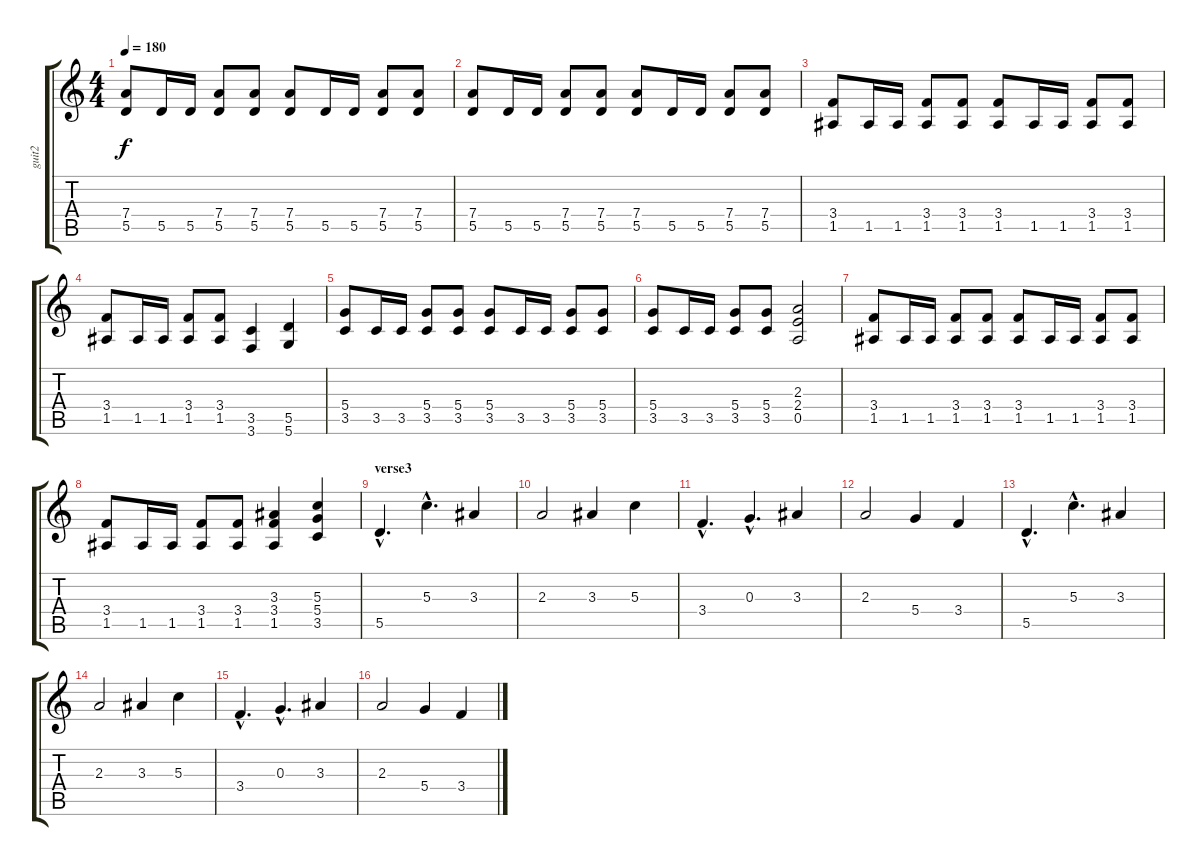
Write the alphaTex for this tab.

\track ("guit2" "guit2") {instrument distortionguitar}
\staff {score tabs}
\tuning (E4 B3 G3 D3 A2 D2) {hide}
\ts (4 4)
\tempo 180
\clef g2
\ks c
(7.4 5.5).8{dy f} 5.5.16 5.5.16 (7.4 5.5).8 (7.4 5.5).8 (7.4 5.5).8 5.5.16 5.5.16 (7.4 5.5).8 (7.4 5.5).8 |
(7.4 5.5).8 5.5.16 5.5.16 (7.4 5.5).8 (7.4 5.5).8 (7.4 5.5).8 5.5.16 5.5.16 (7.4 5.5).8 (7.4 5.5).8 |
(3.4 1.5).8 1.5.16 1.5.16 (3.4 1.5).8 (3.4 1.5).8 (3.4 1.5).8 1.5.16 1.5.16 (3.4 1.5).8 (3.4 1.5).8 |
(3.4 1.5).8 1.5.16 1.5.16 (3.4 1.5).8 (3.4 1.5).8 (3.5 3.6).4 (5.5 5.6).4 |
(5.4 3.5).8 3.5.16 3.5.16 (5.4 3.5).8 (5.4 3.5).8 (5.4 3.5).8 3.5.16 3.5.16 (5.4 3.5).8 (5.4 3.5).8 |
(5.4 3.5).8 3.5.16 3.5.16 (5.4 3.5).8 (5.4 3.5).8 (2.3 2.4 0.5).2 |
(3.4 1.5).8 1.5.16 1.5.16 (3.4 1.5).8 (3.4 1.5).8 (3.4 1.5).8 1.5.16 1.5.16 (3.4 1.5).8 (3.4 1.5).8 |
(3.4 1.5).8 1.5.16 1.5.16 (3.4 1.5).8 (3.4 1.5).8 (3.3 3.4 1.5).4 (5.3 5.4 3.5).4 |
\section ("" "verse3")
5.5{hac}.4{d} 5.3{hac}.4{d} 3.3.4 |
2.3.2 3.3.4 5.3.4 |
3.4{hac}.4{d} 0.3{hac}.4{d} 3.3.4 |
2.3.2 5.4.4 3.4.4 |
5.5{hac}.4{d} 5.3{hac}.4{d} 3.3.4 |
2.3.2 3.3.4 5.3.4 |
3.4{hac}.4{d} 0.3{hac}.4{d} 3.3.4 |
2.3.2 5.4.4 3.4.4
